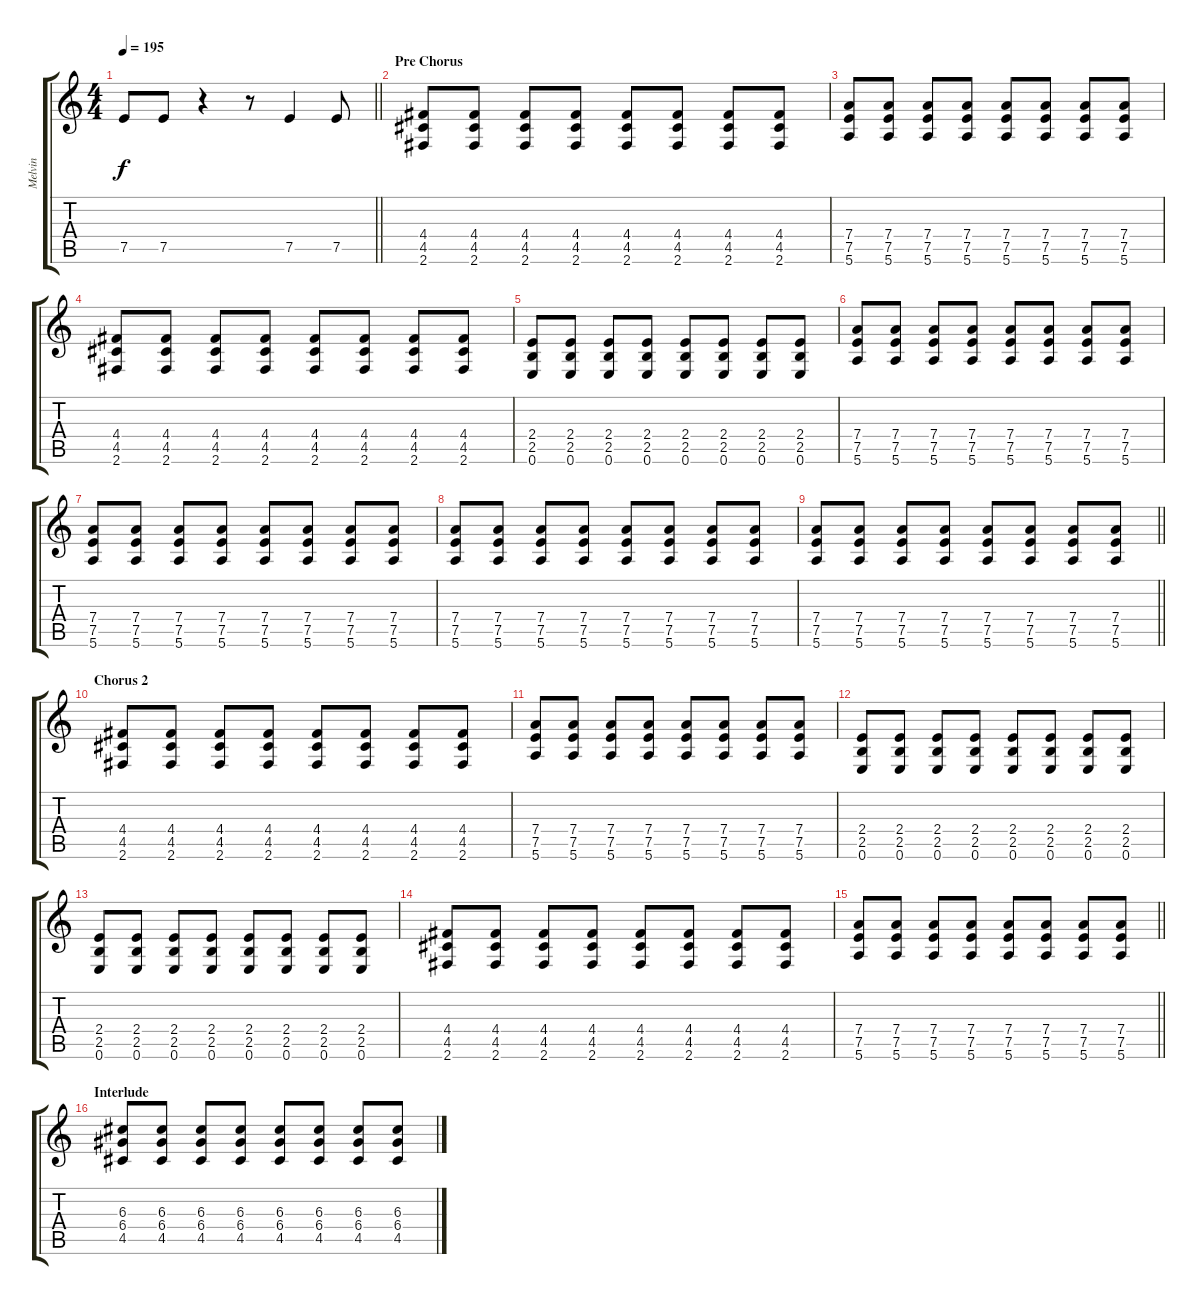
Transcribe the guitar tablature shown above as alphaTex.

\track ("Melvin" "Melvin") {instrument distortionguitar}
\staff {score tabs}
\tuning (E4 B3 G3 D3 A2 E2) {hide}
\ts (4 4)
\tempo 195
\clef g2
\barLineRight lightlight
\ks c
7.5.8{dy f} 7.5.8 r.4 r.8 7.5.4 7.5.8 |
\section ("" "Pre Chorus")
(4.4 4.5 2.6).8 (4.4 4.5 2.6).8 (4.4 4.5 2.6).8 (4.4 4.5 2.6).8 (4.4 4.5 2.6).8 (4.4 4.5 2.6).8 (4.4 4.5 2.6).8 (4.4 4.5 2.6).8 |
(7.4 7.5 5.6).8 (7.4 7.5 5.6).8 (7.4 7.5 5.6).8 (7.4 7.5 5.6).8 (7.4 7.5 5.6).8 (7.4 7.5 5.6).8 (7.4 7.5 5.6).8 (7.4 7.5 5.6).8 |
(4.4 4.5 2.6).8 (4.4 4.5 2.6).8 (4.4 4.5 2.6).8 (4.4 4.5 2.6).8 (4.4 4.5 2.6).8 (4.4 4.5 2.6).8 (4.4 4.5 2.6).8 (4.4 4.5 2.6).8 |
(2.4 2.5 0.6).8 (2.4 2.5 0.6).8 (2.4 2.5 0.6).8 (2.4 2.5 0.6).8 (2.4 2.5 0.6).8 (2.4 2.5 0.6).8 (2.4 2.5 0.6).8 (2.4 2.5 0.6).8 |
(7.4 7.5 5.6).8 (7.4 7.5 5.6).8 (7.4 7.5 5.6).8 (7.4 7.5 5.6).8 (7.4 7.5 5.6).8 (7.4 7.5 5.6).8 (7.4 7.5 5.6).8 (7.4 7.5 5.6).8 |
(7.4 7.5 5.6).8 (7.4 7.5 5.6).8 (7.4 7.5 5.6).8 (7.4 7.5 5.6).8 (7.4 7.5 5.6).8 (7.4 7.5 5.6).8 (7.4 7.5 5.6).8 (7.4 7.5 5.6).8 |
(7.4 7.5 5.6).8 (7.4 7.5 5.6).8 (7.4 7.5 5.6).8 (7.4 7.5 5.6).8 (7.4 7.5 5.6).8 (7.4 7.5 5.6).8 (7.4 7.5 5.6).8 (7.4 7.5 5.6).8 |
\barLineRight lightlight
(7.4 7.5 5.6).8 (7.4 7.5 5.6).8 (7.4 7.5 5.6).8 (7.4 7.5 5.6).8 (7.4 7.5 5.6).8 (7.4 7.5 5.6).8 (7.4 7.5 5.6).8 (7.4 7.5 5.6).8 |
\section ("" "Chorus 2")
(4.4 4.5 2.6).8 (4.4 4.5 2.6).8 (4.4 4.5 2.6).8 (4.4 4.5 2.6).8 (4.4 4.5 2.6).8 (4.4 4.5 2.6).8 (4.4 4.5 2.6).8 (4.4 4.5 2.6).8 |
(7.4 7.5 5.6).8 (7.4 7.5 5.6).8 (7.4 7.5 5.6).8 (7.4 7.5 5.6).8 (7.4 7.5 5.6).8 (7.4 7.5 5.6).8 (7.4 7.5 5.6).8 (7.4 7.5 5.6).8 |
(2.4 2.5 0.6).8 (2.4 2.5 0.6).8 (2.4 2.5 0.6).8 (2.4 2.5 0.6).8 (2.4 2.5 0.6).8 (2.4 2.5 0.6).8 (2.4 2.5 0.6).8 (2.4 2.5 0.6).8 |
(2.4 2.5 0.6).8 (2.4 2.5 0.6).8 (2.4 2.5 0.6).8 (2.4 2.5 0.6).8 (2.4 2.5 0.6).8 (2.4 2.5 0.6).8 (2.4 2.5 0.6).8 (2.4 2.5 0.6).8 |
(4.4 4.5 2.6).8 (4.4 4.5 2.6).8 (4.4 4.5 2.6).8 (4.4 4.5 2.6).8 (4.4 4.5 2.6).8 (4.4 4.5 2.6).8 (4.4 4.5 2.6).8 (4.4 4.5 2.6).8 |
\barLineRight lightlight
(7.4 7.5 5.6).8 (7.4 7.5 5.6).8 (7.4 7.5 5.6).8 (7.4 7.5 5.6).8 (7.4 7.5 5.6).8 (7.4 7.5 5.6).8 (7.4 7.5 5.6).8 (7.4 7.5 5.6).8 |
\section ("" "Interlude")
(6.3 6.4 4.5).8 (6.3 6.4 4.5).8 (6.3 6.4 4.5).8 (6.3 6.4 4.5).8 (6.3 6.4 4.5).8 (6.3 6.4 4.5).8 (6.3 6.4 4.5).8 (6.3 6.4 4.5).8
